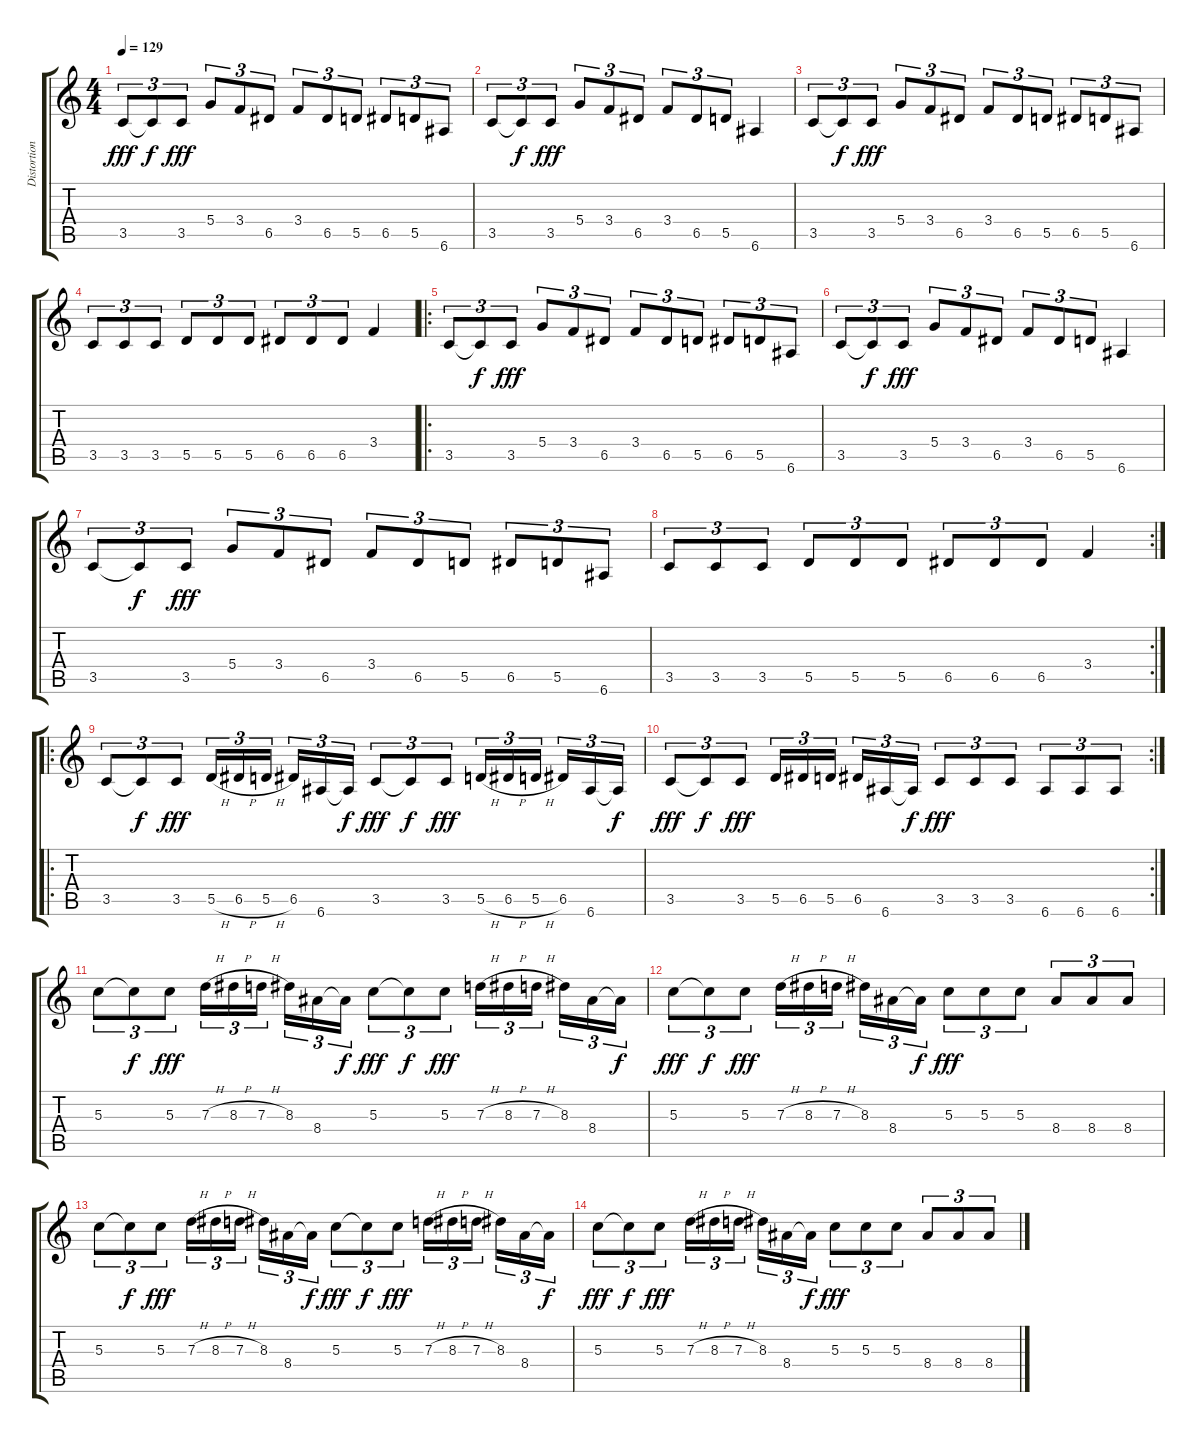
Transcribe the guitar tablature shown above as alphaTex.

\track ("Distortion Guitar 1" "Distortion") {instrument distortionguitar}
\staff {score tabs}
\tuning (E4 B3 G3 D3 A2 E2) {hide}
\ts (4 4)
\tempo 129
\clef g2
\ks c
3.5.8{tu (3 2) dy fff instrument distortionguitar} 3.5{t}.8{tu (3 2) dy f} 3.5.8{tu (3 2) dy fff} 5.4.8{tu (3 2)} 3.4.8{tu (3 2)} 6.5.8{tu (3 2)} 3.4.8{tu (3 2)} 6.5.8{tu (3 2)} 5.5.8{tu (3 2)} 6.5.8{tu (3 2)} 5.5.8{tu (3 2)} 6.6.8{tu (3 2)} |
3.5.8{tu (3 2)} 3.5{t}.8{tu (3 2) dy f} 3.5.8{tu (3 2) dy fff} 5.4.8{tu (3 2)} 3.4.8{tu (3 2)} 6.5.8{tu (3 2)} 3.4.8{tu (3 2)} 6.5.8{tu (3 2)} 5.5.8{tu (3 2)} 6.6.4 |
3.5.8{tu (3 2)} 3.5{t}.8{tu (3 2) dy f} 3.5.8{tu (3 2) dy fff} 5.4.8{tu (3 2)} 3.4.8{tu (3 2)} 6.5.8{tu (3 2)} 3.4.8{tu (3 2)} 6.5.8{tu (3 2)} 5.5.8{tu (3 2)} 6.5.8{tu (3 2)} 5.5.8{tu (3 2)} 6.6.8{tu (3 2)} |
3.5.8{tu (3 2)} 3.5.8{tu (3 2)} 3.5.8{tu (3 2)} 5.5.8{tu (3 2)} 5.5.8{tu (3 2)} 5.5.8{tu (3 2)} 6.5.8{tu (3 2)} 6.5.8{tu (3 2)} 6.5.8{tu (3 2)} 3.4.4 |
\ro
3.5.8{tu (3 2)} 3.5{t}.8{tu (3 2) dy f} 3.5.8{tu (3 2) dy fff} 5.4.8{tu (3 2)} 3.4.8{tu (3 2)} 6.5.8{tu (3 2)} 3.4.8{tu (3 2)} 6.5.8{tu (3 2)} 5.5.8{tu (3 2)} 6.5.8{tu (3 2)} 5.5.8{tu (3 2)} 6.6.8{tu (3 2)} |
3.5.8{tu (3 2)} 3.5{t}.8{tu (3 2) dy f} 3.5.8{tu (3 2) dy fff} 5.4.8{tu (3 2)} 3.4.8{tu (3 2)} 6.5.8{tu (3 2)} 3.4.8{tu (3 2)} 6.5.8{tu (3 2)} 5.5.8{tu (3 2)} 6.6.4 |
3.5.8{tu (3 2)} 3.5{t}.8{tu (3 2) dy f} 3.5.8{tu (3 2) dy fff} 5.4.8{tu (3 2)} 3.4.8{tu (3 2)} 6.5.8{tu (3 2)} 3.4.8{tu (3 2)} 6.5.8{tu (3 2)} 5.5.8{tu (3 2)} 6.5.8{tu (3 2)} 5.5.8{tu (3 2)} 6.6.8{tu (3 2)} |
\rc 2
3.5.8{tu (3 2)} 3.5.8{tu (3 2)} 3.5.8{tu (3 2)} 5.5.8{tu (3 2)} 5.5.8{tu (3 2)} 5.5.8{tu (3 2)} 6.5.8{tu (3 2)} 6.5.8{tu (3 2)} 6.5.8{tu (3 2)} 3.4.4 |
\ro
3.5.8{tu (3 2)} 3.5{t}.8{tu (3 2) dy f} 3.5.8{tu (3 2) dy fff} 5.5{h}.16{tu (3 2)} 6.5{h}.16{tu (3 2)} 5.5{h}.16{tu (3 2)} 6.5.16{tu (3 2)} 6.6.16{tu (3 2)} 6.6{t}.16{tu (3 2) dy f} 3.5.8{tu (3 2) dy fff} 3.5{t}.8{tu (3 2) dy f} 3.5.8{tu (3 2) dy fff} 5.5{h}.16{tu (3 2)} 6.5{h}.16{tu (3 2)} 5.5{h}.16{tu (3 2)} 6.5.16{tu (3 2)} 6.6.16{tu (3 2)} 6.6{t}.16{tu (3 2) dy f} |
\rc 2
3.5.8{tu (3 2) dy fff} 3.5{t}.8{tu (3 2) dy f} 3.5.8{tu (3 2) dy fff} 5.5.16{tu (3 2)} 6.5.16{tu (3 2)} 5.5.16{tu (3 2)} 6.5.16{tu (3 2)} 6.6.16{tu (3 2)} 6.6{t}.16{tu (3 2) dy f} 3.5.8{tu (3 2) dy fff} 3.5.8{tu (3 2)} 3.5.8{tu (3 2)} 6.6.8{tu (3 2)} 6.6.8{tu (3 2)} 6.6.8{tu (3 2)} |
5.3.8{tu (3 2)} 5.3{t}.8{tu (3 2) dy f} 5.3.8{tu (3 2) dy fff} 7.3{h}.16{tu (3 2)} 8.3{h}.16{tu (3 2)} 7.3{h}.16{tu (3 2)} 8.3.16{tu (3 2)} 8.4.16{tu (3 2)} 8.4{t}.16{tu (3 2) dy f} 5.3.8{tu (3 2) dy fff} 5.3{t}.8{tu (3 2) dy f} 5.3.8{tu (3 2) dy fff} 7.3{h}.16{tu (3 2)} 8.3{h}.16{tu (3 2)} 7.3{h}.16{tu (3 2)} 8.3.16{tu (3 2)} 8.4.16{tu (3 2)} 8.4{t}.16{tu (3 2) dy f} |
5.3.8{tu (3 2) dy fff} 5.3{t}.8{tu (3 2) dy f} 5.3.8{tu (3 2) dy fff} 7.3{h}.16{tu (3 2)} 8.3{h}.16{tu (3 2)} 7.3{h}.16{tu (3 2)} 8.3.16{tu (3 2)} 8.4.16{tu (3 2)} 8.4{t}.16{tu (3 2) dy f} 5.3.8{tu (3 2) dy fff} 5.3.8{tu (3 2)} 5.3.8{tu (3 2)} 8.4.8{tu (3 2)} 8.4.8{tu (3 2)} 8.4.8{tu (3 2)} |
5.3.8{tu (3 2)} 5.3{t}.8{tu (3 2) dy f} 5.3.8{tu (3 2) dy fff} 7.3{h}.16{tu (3 2)} 8.3{h}.16{tu (3 2)} 7.3{h}.16{tu (3 2)} 8.3.16{tu (3 2)} 8.4.16{tu (3 2)} 8.4{t}.16{tu (3 2) dy f} 5.3.8{tu (3 2) dy fff} 5.3{t}.8{tu (3 2) dy f} 5.3.8{tu (3 2) dy fff} 7.3{h}.16{tu (3 2)} 8.3{h}.16{tu (3 2)} 7.3{h}.16{tu (3 2)} 8.3.16{tu (3 2)} 8.4.16{tu (3 2)} 8.4{t}.16{tu (3 2) dy f} |
5.3.8{tu (3 2) dy fff} 5.3{t}.8{tu (3 2) dy f} 5.3.8{tu (3 2) dy fff} 7.3{h}.16{tu (3 2)} 8.3{h}.16{tu (3 2)} 7.3{h}.16{tu (3 2)} 8.3.16{tu (3 2)} 8.4.16{tu (3 2)} 8.4{t}.16{tu (3 2) dy f} 5.3.8{tu (3 2) dy fff} 5.3.8{tu (3 2)} 5.3.8{tu (3 2)} 8.4.8{tu (3 2)} 8.4.8{tu (3 2)} 8.4.8{tu (3 2)}
